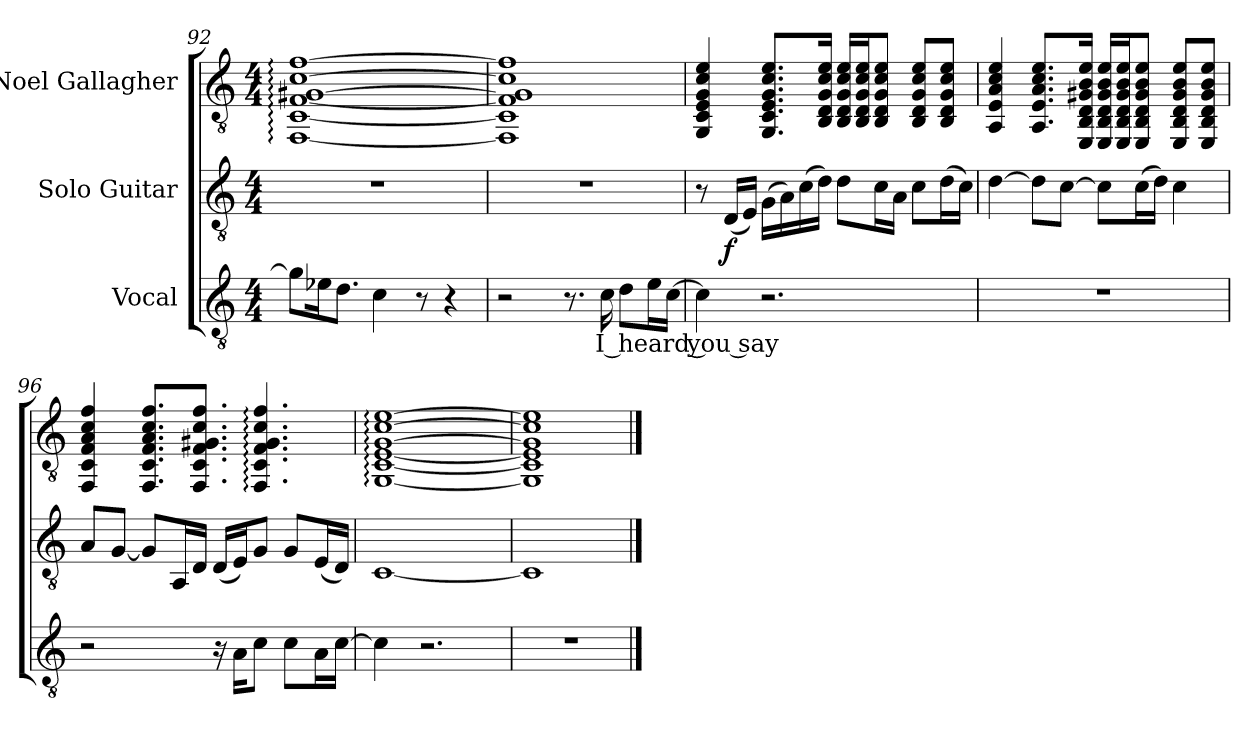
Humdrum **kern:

**kern	**text	**kern	**dynam	**kern
*part3	*part3	*part2	*part2	*part1
*staff3	*staff3	*staff2	*staff2	*staff1
*I"Vocal	*	*I"Solo Guitar	*	*I"Noel Gallagher
*clefGv2	*	*clefGv2	*	*clefGv2
*k[]	*	*k[]	*	*k[]
*M4/4	*	*M4/4	*	*M4/4
=92	=92	=92	=92	=92
8g\L]	.	1r	.	[1FF: [1C: [1F: [1G#X: [1c: [1f:
16e-X\K	.	.	.	.
8.d\J	.	.	.	.
4c\	.	.	.	.
8r	.	.	.	.
4r	.	.	.	.
=93	=93	=93	=93	=93
2r	.	1r	.	1FF] 1C] 1F] 1G#] 1c] 1f]
8.r	.	.	.	.
!	!LO:LY:b	!	!	!
16c\	I heard you say	.	.	.
8d\L	.	.	.	.
16e\L	.	.	.	.
[16c\JJ	.	.	.	.
=94	=94	=94	=94	=94
4c\]	.	8r	.	4GG/ 4C/ 4E/ 4G/ 4c/ 4e/
!	!	!	!LO:DY:b	!
.	.	(<16D/LL	f	.
.	.	16E/JJ)	.	.
2.r	.	(>16G\LL	.	8.GG/ 8.C/ 8.E/ 8.G/ 8.c/ 8.e/L
.	.	16A\)	.	.
.	.	(>16c\	.	.
.	.	16d\JJ)	.	16BB/ 16D/ 16G/ 16c/ 16e/Jk
.	.	8d\L	.	16BB/ 16D/ 16G/ 16c/ 16e/LL
.	.	.	.	16BB/ 16D/ 16G/ 16c/ 16e/J
.	.	16c\L	.	8BB/ 8D/ 8G/ 8c/ 8e/J
.	.	16A\JJ	.	.
.	.	8c\L	.	8BB/ 8D/ 8G/ 8c/ 8e/L
.	.	(>16d\L	.	8BB/ 8D/ 8G/ 8c/ 8e/J
.	.	16c\JJ)	.	.
!!LO:LB:g=z
=95	=95	=95	=95	=95
1r	.	[4d\	.	4AA/ 4E/ 4A/ 4c/ 4e/
.	.	8d\L]	.	8.AA/ 8.E/ 8.A/ 8.c/ 8.e/L
.	.	[8c\J	.	.
.	.	.	.	16EE/ 16BB/ 16D/ 16G#X/ 16B/ 16e/Jk
.	.	8c\L]	.	16EE/ 16BB/ 16D/ 16G#/ 16B/ 16e/LL
.	.	.	.	16EE/ 16BB/ 16D/ 16G#/ 16B/ 16e/J
.	.	(>16c\L	.	8EE/ 8BB/ 8D/ 8G#/ 8B/ 8e/J
.	.	16d\JJ)	.	.
.	.	4c\	.	8EE/ 8BB/ 8D/ 8G#/ 8B/ 8e/L
.	.	.	.	8EE/ 8BB/ 8D/ 8G#/ 8B/ 8e/J
=96	=96	=96	=96	=96
*	*	*	*	*MM70
2r	.	8A/L	.	4FF/ 4C/ 4F/ 4A/ 4c/ 4f/
.	.	[8G/J	.	.
.	.	8G/L]	.	8.FF/ 8.C/ 8.F/ 8.A/ 8.c/ 8.f/L
.	.	16AA/L	.	.
.	.	16D/JJ	.	8.FF/ 8.C/ 8.F/ 8.G#X/ 8.c/ 8.f/J
16r	.	(<16D/LL	.	.
16A\KL	.	16E/J)	.	.
8c\J	.	8G/J	.	4.FF/: 4.C/: 4.F/: 4.G#/: 4.c/: 4.f/:
8c\L	.	8G/L	.	.
16A\L	.	(<16E/L	.	.
[16c\JJ	.	16D/JJ)	.	.
=97	=97	=97	=97	=97
4c\]	.	[1C	.	[1GG: [1C: [1E: [1G: [1c: [1e:
2.r	.	.	.	.
=98	=98	=98	=98	=98
1r	.	1C]	.	1GG] 1C] 1E] 1G] 1c] 1e]
==	==	==	==	==
*-	*-	*-	*-	*-
